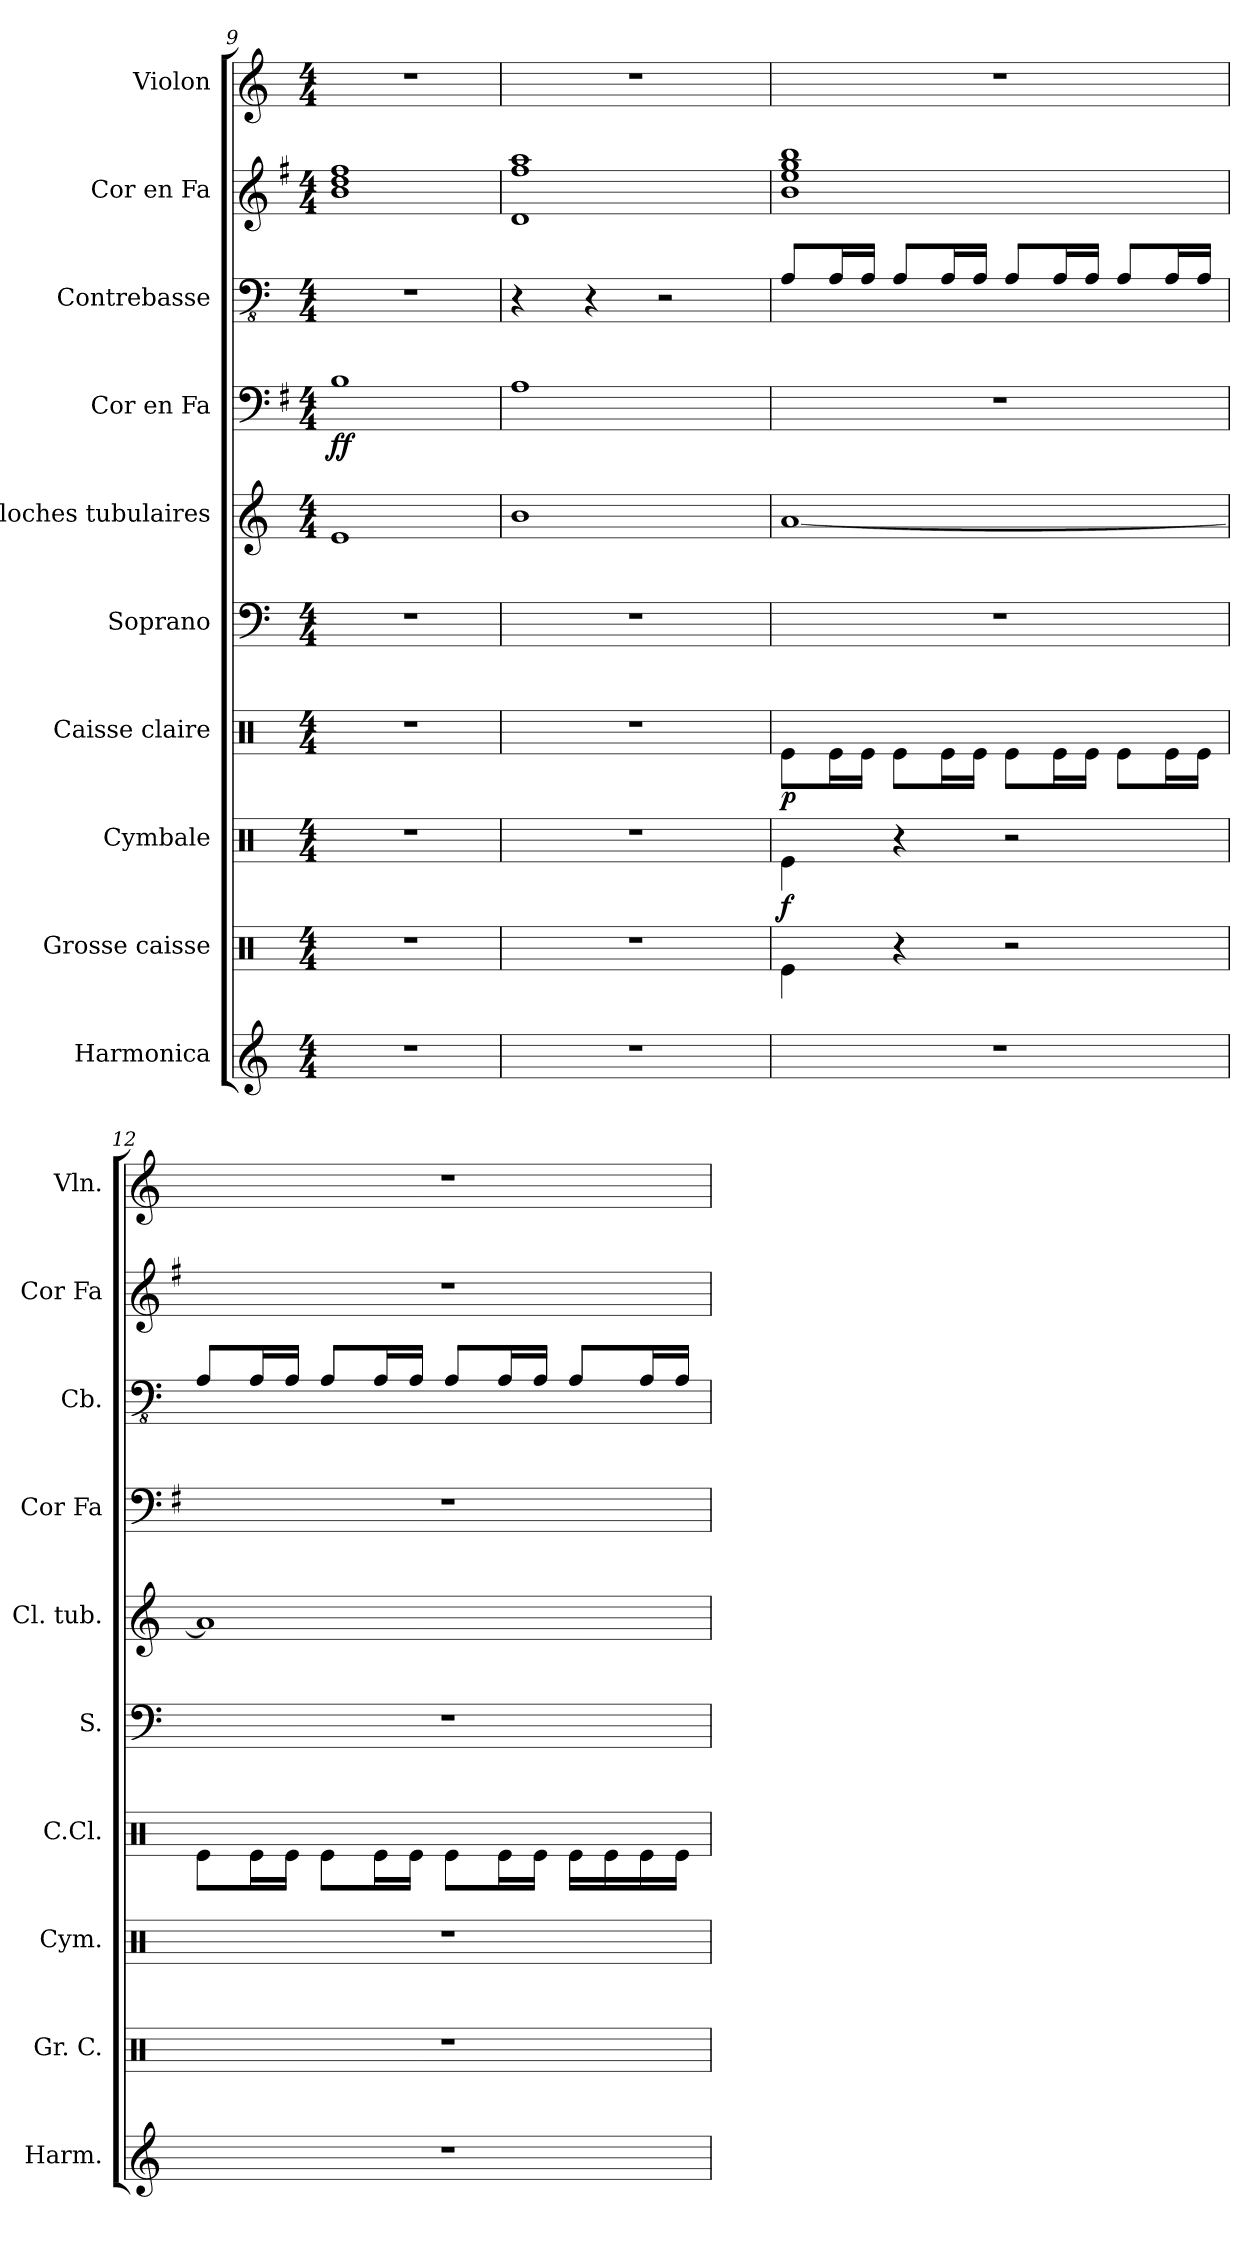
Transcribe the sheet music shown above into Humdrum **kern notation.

**kern	**kern	**kern	**dynam	**kern	**dynam	**kern	**kern	**kern	**dynam	**kern	**kern	**kern
*part10	*part9	*part8	*part8	*part7	*part7	*part6	*part5	*part4	*part4	*part3	*part2	*part1
*staff10	*staff9	*staff8	*staff8	*staff7	*staff7	*staff6	*staff5	*staff4	*staff4	*staff3	*staff2	*staff1
*I"Harmonica	*I"Grosse caisse	*I"Cymbale	*	*I"Caisse claire	*	*I"Soprano	*I"Cloches tubulaires	*I"Cor en Fa	*	*I"Contrebasse	*I"Cor en Fa	*I"Violon
*I'Harm.	*I'Gr. C.	*I'Cym.	*	*I'C.Cl.	*	*I'S.	*I'Cl. tub.	*I'Cor Fa	*	*I'Cb.	*I'Cor Fa	*I'Vln.
*clefG2	*clefX	*clefX	*	*clefX	*	*clefF4	*clefG2	*clefF4	*	*clefFv4	*clefG2	*clefG2
*	*	*	*	*	*	*	*	*ITrd4c7	*	*ITrd7c12	*ITrd4c7	*
*k[]	*k[]	*k[]	*	*k[]	*	*k[]	*k[]	*k[]	*	*k[]	*k[]	*k[]
*M4/4	*M4/4	*M4/4	*	*M4/4	*	*M4/4	*M4/4	*M4/4	*	*M4/4	*M4/4	*M4/4
=9	=9	=9	=9	=9	=9	=9	=9	=9	=9	=9	=9	=9
!	!	!	!	!	!	!	!	!	!LO:DY:b	!	!	!
1r	1r	1r	.	1r	.	1r	1e	1E	ff	1r	1e 1g 1b	1r
!!LO:PB:g=z
=10	=10	=10	=10	=10	=10	=10	=10	=10	=10	=10	=10	=10
1r	1r	1r	.	1r	.	1r	1b	1D	.	4r	1G 1b 1dd	1r
.	.	.	.	.	.	.	.	.	.	4r	.	.
.	.	.	.	.	.	.	.	.	.	2r	.	.
=11	=11	=11	=11	=11	=11	=11	=11	=11	=11	=11	=11	=11
*	*	*	*	*	*	*	*	*	*	*	*	*MM120
!	!	!	!LO:DY:b	!	!LO:DY:b	!	!	!	!	!	!	!
1r	4Re\	4Re\	f	8Re\L	p	1r	[1a	1r	.	8AAA/L	1e 1a 1cc 1ee	1r
.	.	.	.	16Re\L	.	.	.	.	.	16AAA/L	.	.
.	.	.	.	16Re\JJ	.	.	.	.	.	16AAA/JJ	.	.
.	4r	4r	.	8Re\L	.	.	.	.	.	8AAA/L	.	.
.	.	.	.	16Re\L	.	.	.	.	.	16AAA/L	.	.
.	.	.	.	16Re\JJ	.	.	.	.	.	16AAA/JJ	.	.
.	2r	2r	.	8Re\L	.	.	.	.	.	8AAA/L	.	.
.	.	.	.	16Re\L	.	.	.	.	.	16AAA/L	.	.
.	.	.	.	16Re\JJ	.	.	.	.	.	16AAA/JJ	.	.
.	.	.	.	8Re\L	.	.	.	.	.	8AAA/L	.	.
.	.	.	.	16Re\L	.	.	.	.	.	16AAA/L	.	.
.	.	.	.	16Re\JJ	.	.	.	.	.	16AAA/JJ	.	.
=12	=12	=12	=12	=12	=12	=12	=12	=12	=12	=12	=12	=12
1r	1r	1r	.	8Re\L	.	1r	1a]	1r	.	8AAA/L	1r	1r
.	.	.	.	16Re\L	.	.	.	.	.	16AAA/L	.	.
.	.	.	.	16Re\JJ	.	.	.	.	.	16AAA/JJ	.	.
.	.	.	.	8Re\L	.	.	.	.	.	8AAA/L	.	.
.	.	.	.	16Re\L	.	.	.	.	.	16AAA/L	.	.
.	.	.	.	16Re\JJ	.	.	.	.	.	16AAA/JJ	.	.
.	.	.	.	8Re\L	.	.	.	.	.	8AAA/L	.	.
.	.	.	.	16Re\L	.	.	.	.	.	16AAA/L	.	.
.	.	.	.	16Re\JJ	.	.	.	.	.	16AAA/JJ	.	.
.	.	.	.	16Re\LL	.	.	.	.	.	8AAA/L	.	.
.	.	.	.	16Re\	.	.	.	.	.	.	.	.
.	.	.	.	16Re\	.	.	.	.	.	16AAA/L	.	.
.	.	.	.	16Re\JJ	.	.	.	.	.	16AAA/JJ	.	.
=	=	=	=	=	=	=	=	=	=	=	=	=
*-	*-	*-	*-	*-	*-	*-	*-	*-	*-	*-	*-	*-
